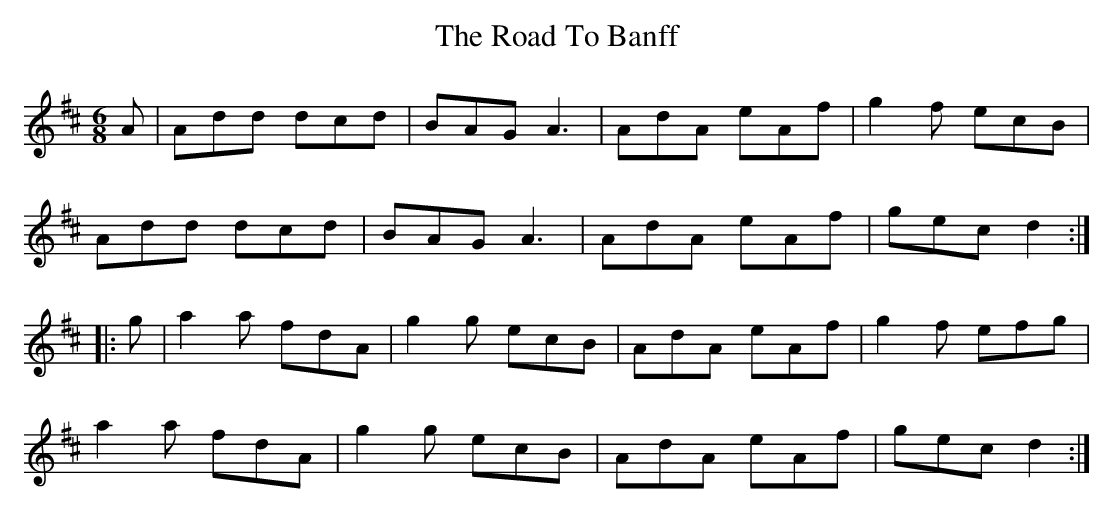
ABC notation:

X:1
T: The Road To Banff
M: 6/8
L: 1/8
K: Dmaj
A|Add dcd|BAG A3|AdA eAf|g2f ecB|
Add dcd|BAG A3|AdA eAf|gec d2:|
|:g|a2a fdA|g2g ecB|AdA eAf|g2f efg|
a2a fdA|g2g ecB|AdA eAf|gecd2:|
